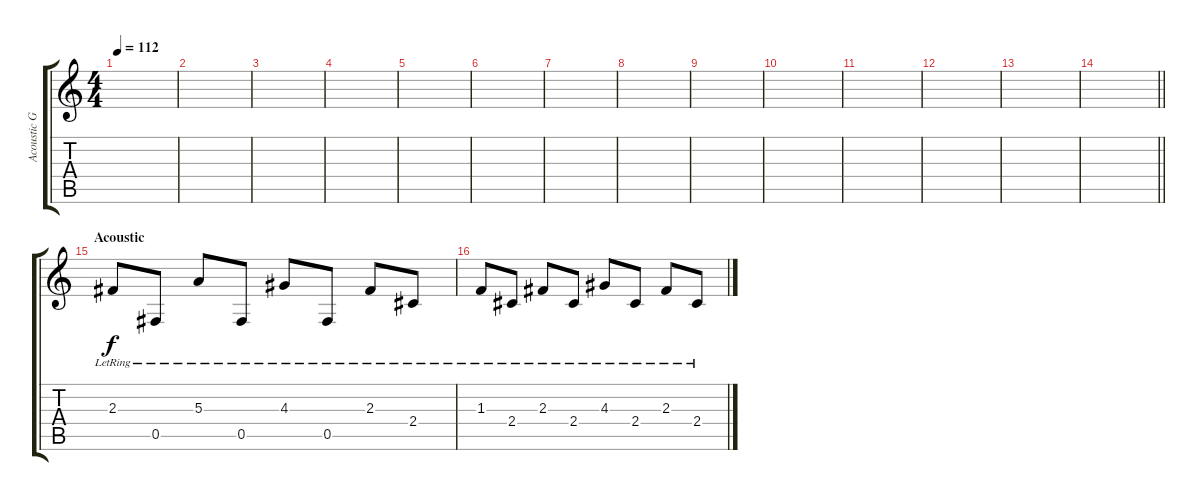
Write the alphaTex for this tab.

\track ("Acoustic Guitar I" "Acoustic G") {instrument acousticguitarnylon}
\staff {score tabs}
\tuning (Db4 Ab3 E3 B2 Gb2 Db2) {hide}
\ts (4 4)
\tempo 112
\clef g2
\ks c
|
|
|
|
|
|
|
|
|
|
|
|
|
\barLineRight lightlight
|
\section ("" "Acoustic")
2.3{lr}.8 0.5{lr}.8 5.3{lr}.8 0.5{lr}.8 4.3{lr}.8 0.5{lr}.8 2.3{lr}.8 2.4{lr}.8 |
1.3{lr}.8 2.4{lr}.8 2.3{lr}.8 2.4{lr}.8 4.3{lr}.8 2.4{lr}.8 2.3{lr}.8 2.4{lr}.8
